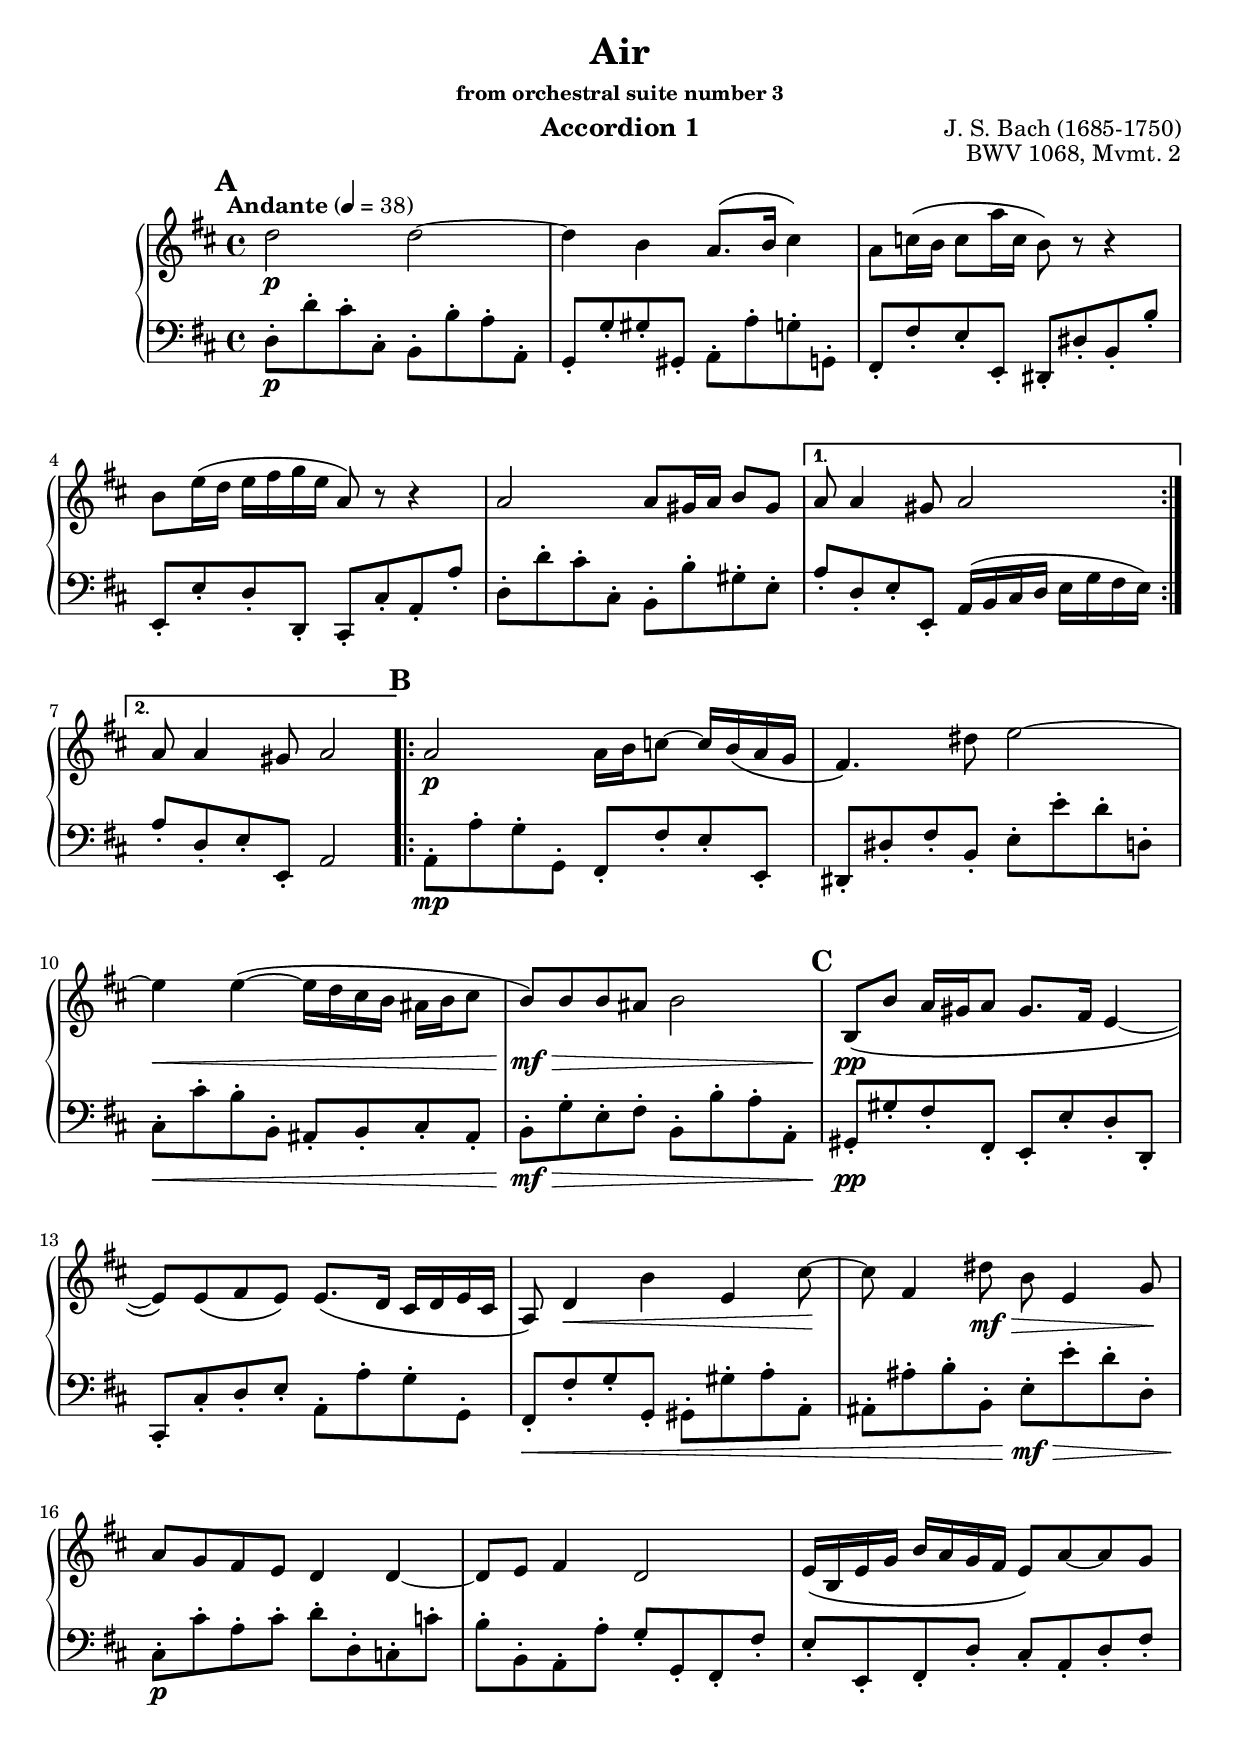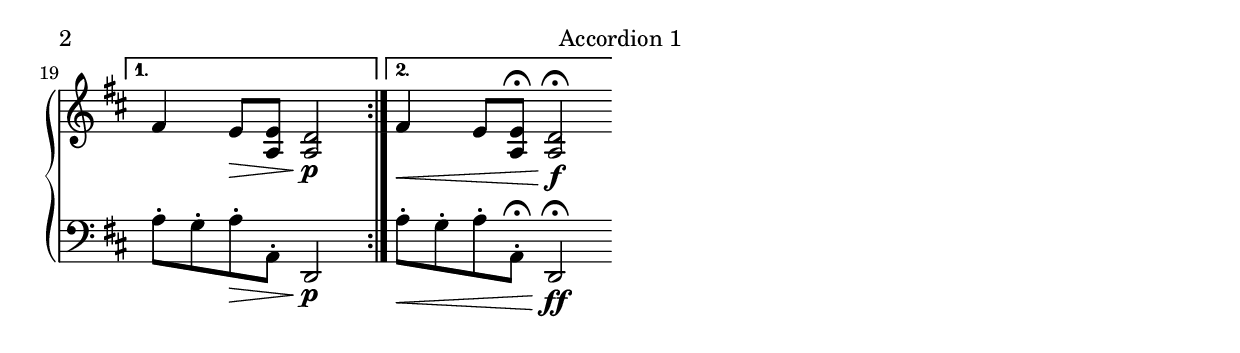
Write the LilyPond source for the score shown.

\include "src/header.ly"

\header {
    instrument = "Accordion 1"
}

\include "src/settings.ly"
discant = \markup {
  \musicglyph #"accordion.discant"
}
dot = \markup {
  \musicglyph #"accordion.dot"
}

\layout { ragged-right = ##t }

% 16 voets register
accBasson = ^\markup {
  \combine
  \discant
  \raise #0.5 \dot
}

% een korig 8 en 16 voets register
accBandon = ^\markup {
  \combine
  \discant
  \combine
  \raise #0.5 \dot
  \raise #1.5 \dot
}

accVCello = ^\markup {
  \combine
  \discant
  \combine
  \raise #0.5 \dot
  \combine
  \raise #1.5 \dot
  \translate #'(1 . 0) \raise #1.5 \dot
}

% 4-8-16 voets register
accHarmon = ^\markup {
  \combine
  \discant
  \combine
  \raise #0.5 \dot
  \combine
  \raise #1.5 \dot
  \raise #2.5 \dot
}

accTrombon = ^\markup {
  \combine
  \discant
  \combine
  \raise #0.5 \dot
  \combine
  \raise #1.5 \dot
  \combine
  \translate #'(1 . 0) \raise #1.5 \dot
  \translate #'(-1 . 0) \raise #1.5 \dot
}

% eenkorig 4 en 16 voets register
accOrgan = ^\markup {
  \combine
  \discant
  \combine
  \raise #0.5 \dot
  \raise #2.5 \dot
}

accMaster = ^\markup {
  \combine
  \discant
  \combine
  \raise #0.5 \dot
  \combine
  \raise #1.5 \dot
  \combine
  \translate #'(1 . 0) \raise #1.5 \dot
  \combine
  \translate #'(-1 . 0) \raise #1.5 \dot
  \raise #2.5 \dot
}

accAccord = ^\markup {
  \combine
  \discant
  \combine
  \raise #1.5 \dot
  \combine
  \translate #'(1 . 0) \raise #1.5 \dot
  \combine
  \translate #'(-1 . 0) \raise #1.5 \dot
  \raise #2.5 \dot
}

accMusette = ^\markup {
  \combine
  \discant
  \combine
  \raise #1.5 \dot
  \combine
  \translate #'(1 . 0) \raise #1.5 \dot
  \translate #'(-1 . 0) \raise #1.5 \dot
}

accCeleste = ^\markup {
  \combine
  \discant
  \combine
  \raise #1.5 \dot
  \translate #'(-1 . 0) \raise #1.5 \dot
}

accOboe = ^\markup {
  \combine
  \discant
  \combine
  \raise #1.5 \dot
  \raise #2.5 \dot
}

accClarin = ^\markup {
  \combine
  \discant
  \raise #1.5 \dot
}

accPiccolo = ^\markup {
  \combine
  \discant 
  \raise #2.5 \dot
}

accViolin = ^\markup {
  \combine
  \discant
  \combine
  \raise #1.5 \dot
  \combine
  \translate #'(1 . 0) \raise #1.5 \dot
  \raise #2.5 \dot
}


accordionOneSolo = \relative a' {
  \defaultTempo
  \defaultKey
  \defaultTime

  \clef treble

  \mark \default
  \repeat volta 2 {
    d2\p d2~
    d4 h4 a8.\( h16 cis4\)
    a8 c16\( h c8 a'16 c, h8\) r8 r4
    h8 e16\( d e fis g e a,8\) r8 r4
    a2 a8 gis16 a h8 gis
  }

  \alternative {
    { a8 a4 gis8 a2}
    { a8 a4 gis8 a2}
  }

  \mark \default

  \repeat volta 2 {
    a2\p a16 h c8~c16 h\( a g
    fis4.\) dis'8 e2~
    e4\< e4~\( e16 d cis h ais h cis8
    h8\mf\>\) h h ais h2

    \mark \default

    h,8\(\pp\! h' a16 gis a8 gis8. fis16 e4~
    e8\) e\( fis e\) e8.\( d16 cis d e cis
    a8\) d4\< h' e, cis'8~\!
    cis8 fis,4 dis'8\mf\> h e,4 g8\!
    a8 g fis e d4 d4~
    d8 e fis4 d2
    e16\( h e g h a g fis e8\) a~ a g
  }

  \alternative {
    {fis4 e8\> <a, e'>8 <a d>2\p\!}
    {fis'4\< e8 <a, e'>8\fermata <a d>2\fermata\f\!}
  }
  \bar ":|"
}

accordionOneBass = \relative a, {
  \defaultTempo
  \defaultKey
  \defaultTime

  \clef bass
  \mark \default
  \repeat volta 2 {
    d8\p-. d'-. cis-. cis,-. h-. h'-. a-. a,-.
    g8-. g'-. gis-. gis,-. a-. a'-. g-. g,-. 
    fis8-. fis'-. e-. e,-. dis-. dis'-. h-. h'-.
    e,,8-. e'-. d-. d,-. cis-. cis'-. a-. a'-.
    d,8-. d'8-. cis-. cis,-. h-. h'-. gis-. e-.
  }

  \alternative {
    {a8-. d,-. e-. e,-. a16\( h cis d e g fis e\)}
    {a8-. d,-. e-. e,-. a2}
  }

  \mark \default

  \repeat volta 2 {
    a8-.\mp a'-. g-. g,-. fis-. fis'-. e-. e,-.
    dis8-. dis'-. fis-. h,-. e-. e'-. d-. d,-.
    cis8-.\< cis'-. h-. h,-. ais-. h-. cis-. ais-.
    h8-.\mf\> g'-. e-. fis-. h,-. h'-. a-. a,-.

    \mark \default

    gis8-.\pp\! gis'-. fis-. fis,-. e-. e'-. d-. d,-.
    cis8-. cis'-. d-. e-. a,-. a'-. g-. g,-.
    fis8\<-. fis'-. g-. g,-. gis-. gis'-. a-. a,-.
    ais8-. ais'-. h-. h,-. e-.\mf\> e'-. d-. d,-.

    cis8-.\p\! cis'-. a-. cis-. d-. d,-. c-. c'-.
    h8-. h,-. a-. a'-. g-. g,-. fis-. fis'-.
    e8-. e,-. fis-. d'-. cis-. a-. d-. fis-.
  }

  \alternative {
    {a8-. g-. a-.\> a,-. d,2\p\!}
    {a''8-.\< g-. a-. a,-.\fermata d,2\ff\!\fermata}
  }
  \bar ":|"
}



\score {
  \new Score {
    \set Score.markFormatter = #format-mark-box-numbers
    \new PianoStaff <<
      \set PianoStaff.midiInstrument = "accordion"
      \keepWithTag #'part \accordionOneSolo
      \keepWithTag #'part \accordionOneBass
    >>
  }
  \layout {
    \include "src/layout.ly"
  }
  \midi {}
}
\paper {
}
